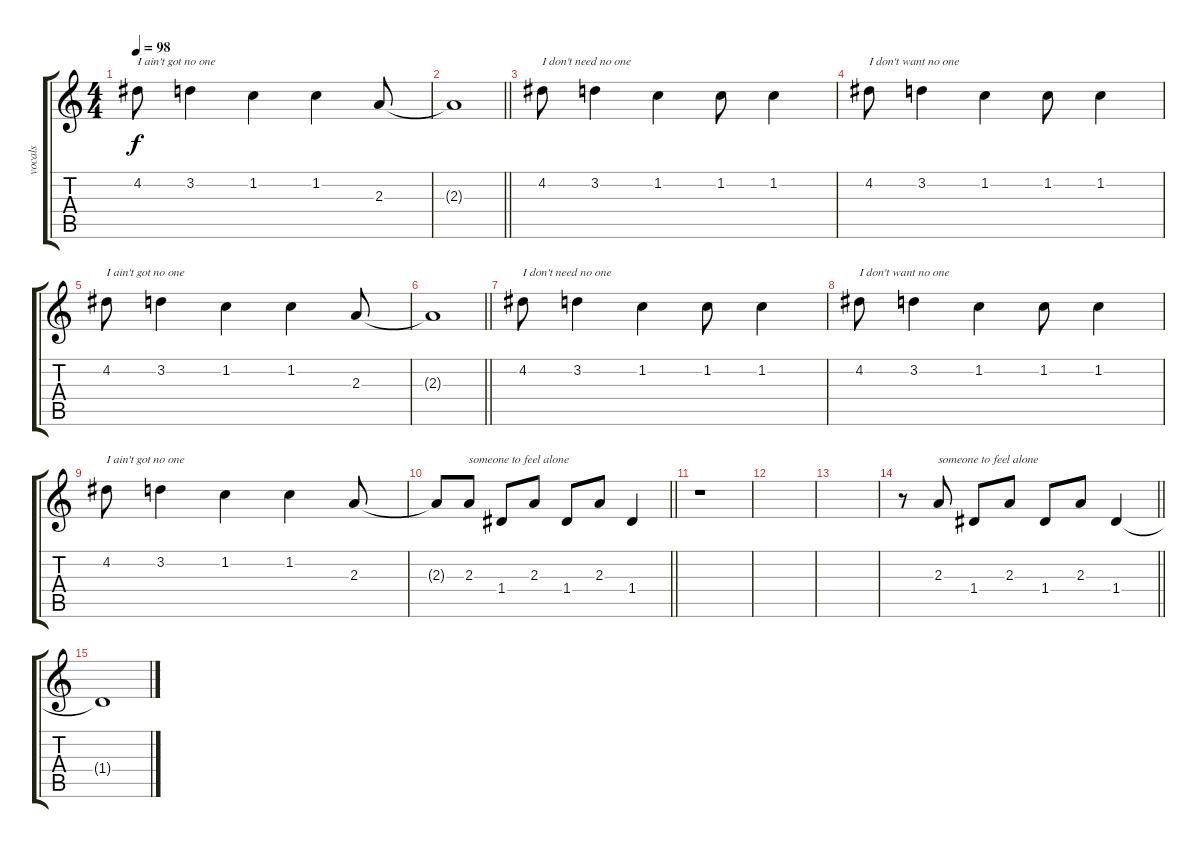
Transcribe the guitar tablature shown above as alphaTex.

\track ("vocals" "vocals") {instrument electricguitarjazz}
\staff {score tabs}
\tuning (E4 B3 G3 D3 A2 E2) {hide}
\ts (4 4)
\tempo 98
\clef g2
\ks c
4.2.8{txt "I ain't got no one" dy f} 3.2.4 1.2.4 1.2.4 2.3.8 |
\barLineRight lightlight
2.3{t}.1 |
4.2.8{txt "I don't need no one"} 3.2.4 1.2.4 1.2.8 1.2.4 |
4.2.8{txt "I don't want no one"} 3.2.4 1.2.4 1.2.8 1.2.4 |
4.2.8{txt "I ain't got no one"} 3.2.4 1.2.4 1.2.4 2.3.8 |
\barLineRight lightlight
2.3{t}.1 |
4.2.8{txt "I don't need no one"} 3.2.4 1.2.4 1.2.8 1.2.4 |
4.2.8{txt "I don't want no one"} 3.2.4 1.2.4 1.2.8 1.2.4 |
4.2.8{txt "I ain't got no one"} 3.2.4 1.2.4 1.2.4 2.3.8 |
\barLineRight lightlight
2.3{t}.8 2.3.8{txt "someone to feel alone"} 1.4.8 2.3.8 1.4.8 2.3.8 1.4.4 |
r.1 |
|
|
\barLineRight lightlight
r.8 2.3.8{txt "someone to feel alone"} 1.4.8 2.3.8 1.4.8 2.3.8 1.4.4 |
1.4{t}.1
